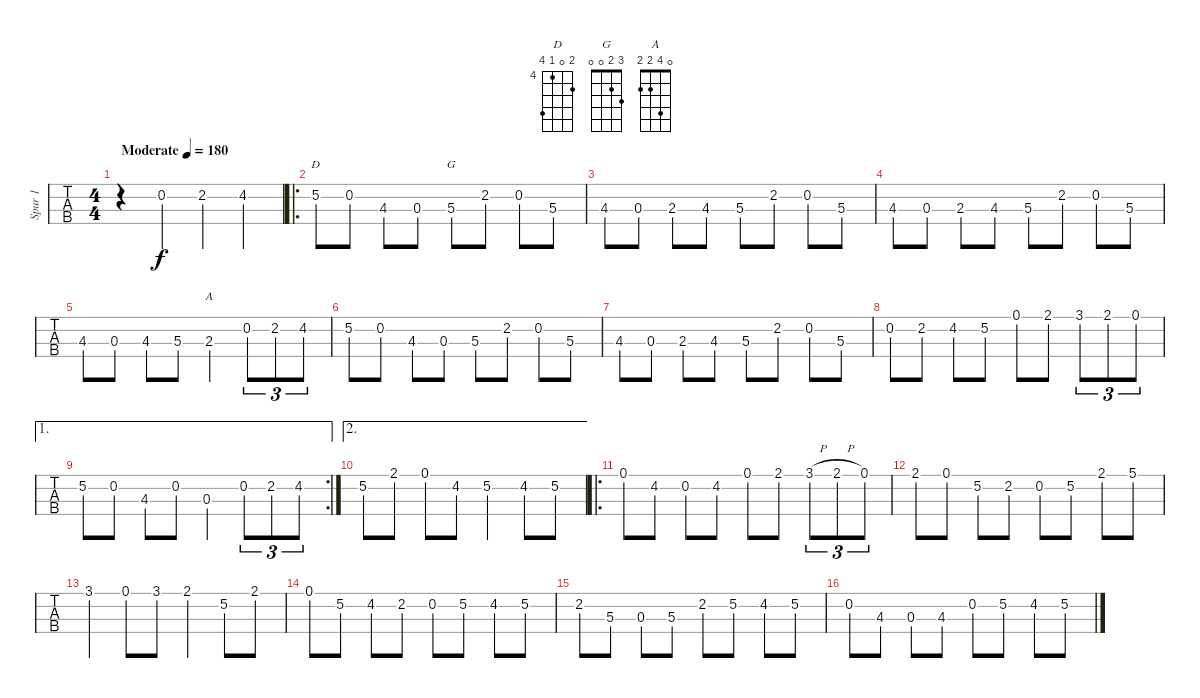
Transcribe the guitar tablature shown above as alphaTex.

\track ("Spur 1" "Spur 1") {instrument acousticguitarsteel}
\staff {tabs}
\tuning (E4 A3 D3 G2) {hide}
\chord ("D" 5 0 4 7) {firstfret 4}
\chord ("G" 3 2 0 0)
\chord ("A" 0 4 2 2)
\ts (4 4)
\tempo (180 "Moderate")
\clef g2
\ks c
r.4{dy f instrument acousticguitarsteel} 0.2.4 2.2.4 4.2.4 |
\ro
5.2.8{ch "D"} 0.2.8 4.3.8 0.3.8 5.3.8{ch "G"} 2.2.8 0.2.8 5.3.8 |
4.3.8 0.3.8 2.3.8 4.3.8 5.3.8 2.2.8 0.2.8 5.3.8 |
4.3.8 0.3.8 2.3.8 4.3.8 5.3.8 2.2.8 0.2.8 5.3.8 |
4.3.8 0.3.8 4.3.8 5.3.8 2.3.4{ch "A"} 0.2.8{tu (3 2)} 2.2.8{tu (3 2)} 4.2.8{tu (3 2)} |
5.2.8 0.2.8 4.3.8 0.3.8 5.3.8 2.2.8 0.2.8 5.3.8 |
4.3.8 0.3.8 2.3.8 4.3.8 5.3.8 2.2.8 0.2.8 5.3.8 |
0.2.8 2.2.8 4.2.8 5.2.8 0.1.8 2.1.8 3.1.8{tu (3 2)} 2.1.8{tu (3 2)} 0.1.8{tu (3 2)} |
\ae 1
\rc 2
5.2.8 0.2.8 4.3.8 0.2.8 0.3.4 0.2.8{tu (3 2)} 2.2.8{tu (3 2)} 4.2.8{tu (3 2)} |
\ae 2
5.2.8 2.1.8 0.1.8 4.2.8 5.2.4 4.2.8 5.2.8 |
\ro
0.1.8 4.2.8 0.2.8 4.2.8 0.1.8 2.1.8 3.1{h}.8{tu (3 2)} 2.1{h}.8{tu (3 2)} 0.1.8{tu (3 2)} |
2.1.8 0.1.8 5.2.8 2.2.8 0.2.8 5.2.8 2.1.8 5.1.8 |
3.1.4 0.1.8 3.1.8 2.1.4 5.2.8 2.1.8 |
0.1.8 5.2.8 4.2.8 2.2.8 0.2.8 5.2.8 4.2.8 5.2.8 |
2.2.8 5.3.8 0.3.8 5.3.8 2.2.8 5.2.8 4.2.8 5.2.8 |
0.2.8 4.3.8 0.3.8 4.3.8 0.2.8 5.2.8 4.2.8 5.2.8
